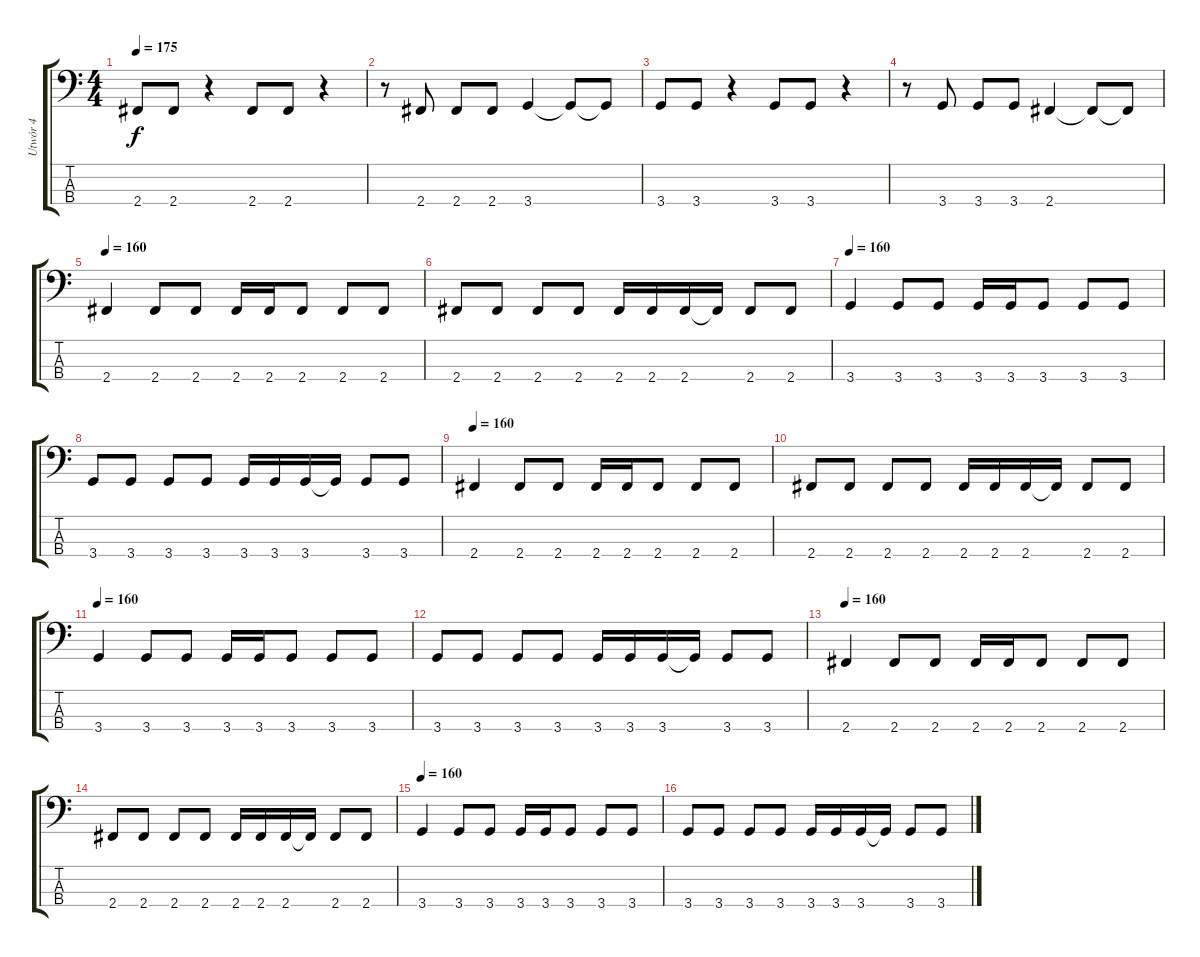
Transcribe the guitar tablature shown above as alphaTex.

\track ("Utwór 4" "Utwór 4") {instrument slapbass1}
\staff {score tabs}
\tuning (G2 D2 A1 E1) {hide}
\ts (4 4)
\tempo 175
\clef f4
\ks c
2.4.8{dy f} 2.4.8 r.4 2.4.8 2.4.8 r.4 |
r.8 2.4.8 2.4.8 2.4.8 3.4.4 3.4{t}.8 3.4{t}.8 |
3.4.8 3.4.8 r.4 3.4.8 3.4.8 r.4 |
r.8 3.4.8 3.4.8 3.4.8 2.4.4 2.4{t}.8 2.4{t}.8 |
\tempo 160
2.4.4 2.4.8 2.4.8 2.4.16 2.4.16 2.4.8 2.4.8 2.4.8 |
2.4.8 2.4.8 2.4.8 2.4.8 2.4.16 2.4.16 2.4.16 2.4{t}.16 2.4.8 2.4.8 |
\tempo 160
3.4.4 3.4.8 3.4.8 3.4.16 3.4.16 3.4.8 3.4.8 3.4.8 |
3.4.8 3.4.8 3.4.8 3.4.8 3.4.16 3.4.16 3.4.16 3.4{t}.16 3.4.8 3.4.8 |
\tempo 160
2.4.4 2.4.8 2.4.8 2.4.16 2.4.16 2.4.8 2.4.8 2.4.8 |
2.4.8 2.4.8 2.4.8 2.4.8 2.4.16 2.4.16 2.4.16 2.4{t}.16 2.4.8 2.4.8 |
\tempo 160
3.4.4 3.4.8 3.4.8 3.4.16 3.4.16 3.4.8 3.4.8 3.4.8 |
3.4.8 3.4.8 3.4.8 3.4.8 3.4.16 3.4.16 3.4.16 3.4{t}.16 3.4.8 3.4.8 |
\tempo 160
2.4.4 2.4.8 2.4.8 2.4.16 2.4.16 2.4.8 2.4.8 2.4.8 |
2.4.8 2.4.8 2.4.8 2.4.8 2.4.16 2.4.16 2.4.16 2.4{t}.16 2.4.8 2.4.8 |
\tempo 160
3.4.4 3.4.8 3.4.8 3.4.16 3.4.16 3.4.8 3.4.8 3.4.8 |
3.4.8 3.4.8 3.4.8 3.4.8 3.4.16 3.4.16 3.4.16 3.4{t}.16 3.4.8 3.4.8
